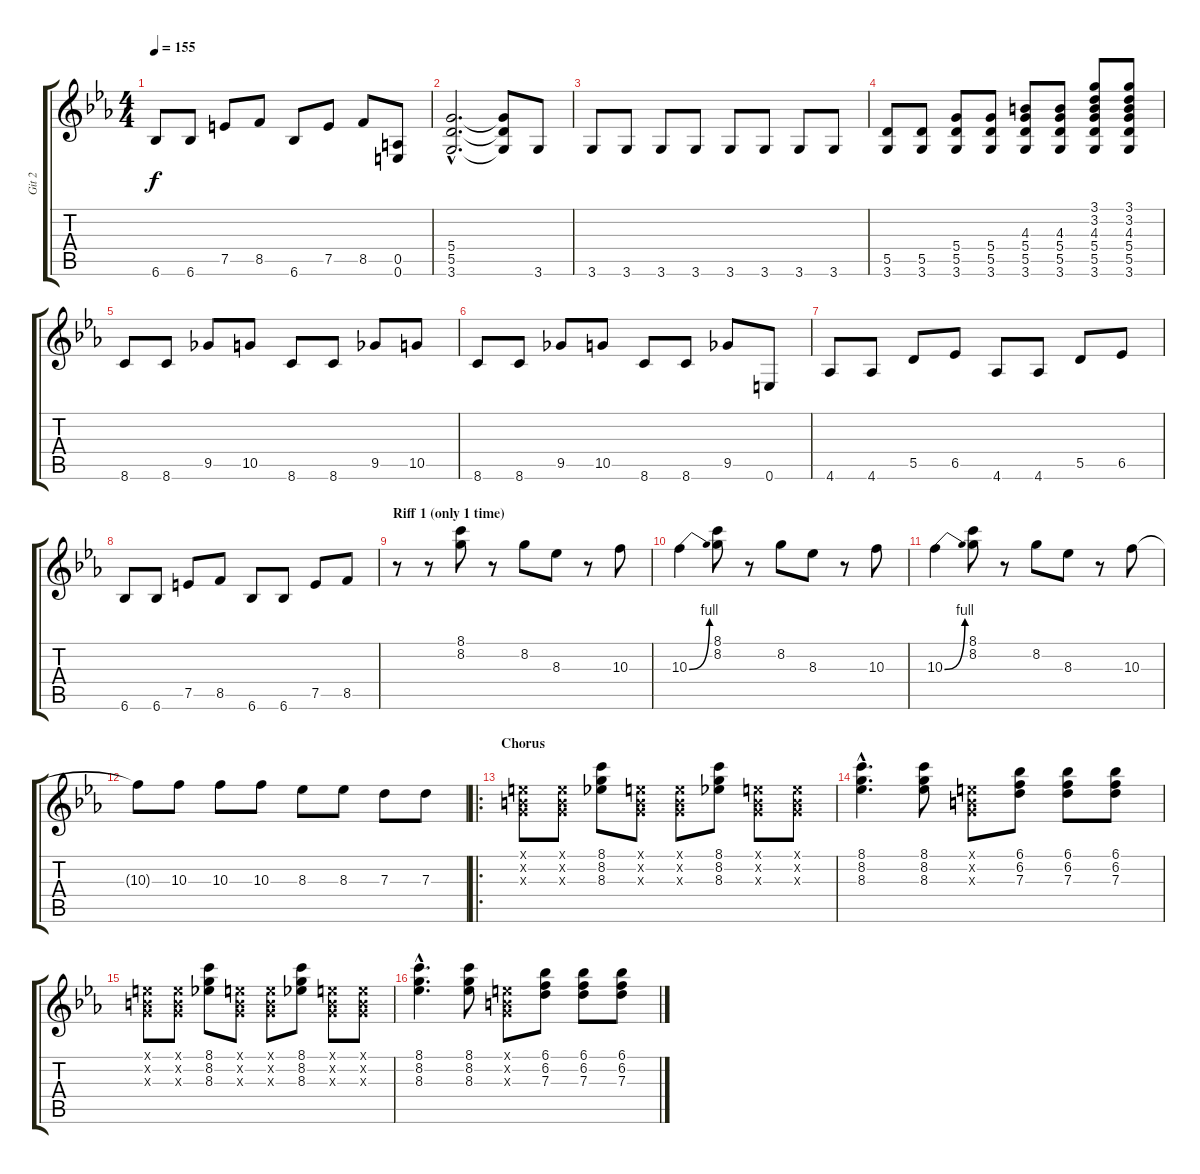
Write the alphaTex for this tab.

\track ("Git 2" "Git 2") {instrument distortionguitar}
\staff {score tabs}
\tuning (E4 B3 G3 D3 A2 E2) {hide}
\ts (4 4)
\tempo 155
\clef g2
\ks eb
6.6.8{dy f} 6.6.8 7.5.8 8.5.8 6.6.8 7.5.8 8.5.8 (0.5 0.6).8 |
(5.4{hac} 5.5{hac} 3.6{hac}).2{d} (5.4{t} 5.5{t} 3.6{t}).8 3.6.8 |
3.6.8 3.6.8 3.6.8 3.6.8 3.6.8 3.6.8 3.6.8 3.6.8 |
(5.5 3.6).8 (5.5 3.6).8 (5.4 5.5 3.6).8 (5.4 5.5 3.6).8 (4.3 5.4 5.5 3.6).8 (4.3 5.4 5.5 3.6).8 (3.1 3.2 4.3 5.4 5.5 3.6).8 (3.1 3.2 4.3 5.4 5.5 3.6).8 |
8.6.8 8.6.8 9.5.8 10.5.8 8.6.8 8.6.8 9.5.8 10.5.8 |
8.6.8 8.6.8 9.5.8 10.5.8 8.6.8 8.6.8 9.5.8 0.6.8 |
4.6.8 4.6.8 5.5.8 6.5.8 4.6.8 4.6.8 5.5.8 6.5.8 |
6.6.8 6.6.8 7.5.8 8.5.8 6.6.8 6.6.8 7.5.8 8.5.8 |
\section ("" "Riff 1 (only 1 time)")
r.8 r.8 (8.1 8.2).8 r.8 8.2.8 8.3.8 r.8 10.3.8 |
10.3{be (bend 0 0 60 4)}.4 (8.1 8.2).8 r.8 8.2.8 8.3.8 r.8 10.3.8 |
10.3{be (bend 0 0 60 4)}.4 (8.1 8.2).8 r.8 8.2.8 8.3.8 r.8 10.3.8 |
10.3{t}.8 10.3.8 10.3.8 10.3.8 8.3.8 8.3.8 7.3.8 7.3.8 |
\ro
\section ("" "Chorus")
(0.1{x} 0.2{x} 0.3{x}).8 (0.1{x} 0.2{x} 0.3{x}).8 (8.1 8.2 8.3).8 (0.1{x} 0.2{x} 0.3{x}).8 (0.1{x} 0.2{x} 0.3{x}).8 (8.1 8.2 8.3).8 (0.1{x} 0.2{x} 0.3{x}).8 (0.1{x} 0.2{x} 0.3{x}).8 |
(8.1{hac} 8.2{hac} 8.3{hac}).4{d} (8.1 8.2 8.3).8 (0.1{x} 0.2{x} 0.3{x}).8 (6.1 6.2 7.3).8 (6.1 6.2 7.3).8 (6.1 6.2 7.3).8 |
(0.1{x} 0.2{x} 0.3{x}).8 (0.1{x} 0.2{x} 0.3{x}).8 (8.1 8.2 8.3).8 (0.1{x} 0.2{x} 0.3{x}).8 (0.1{x} 0.2{x} 0.3{x}).8 (8.1 8.2 8.3).8 (0.1{x} 0.2{x} 0.3{x}).8 (0.1{x} 0.2{x} 0.3{x}).8 |
(8.1{hac} 8.2{hac} 8.3{hac}).4{d} (8.1 8.2 8.3).8 (0.1{x} 0.2{x} 0.3{x}).8 (6.1 6.2 7.3).8 (6.1 6.2 7.3).8 (6.1 6.2 7.3).8
